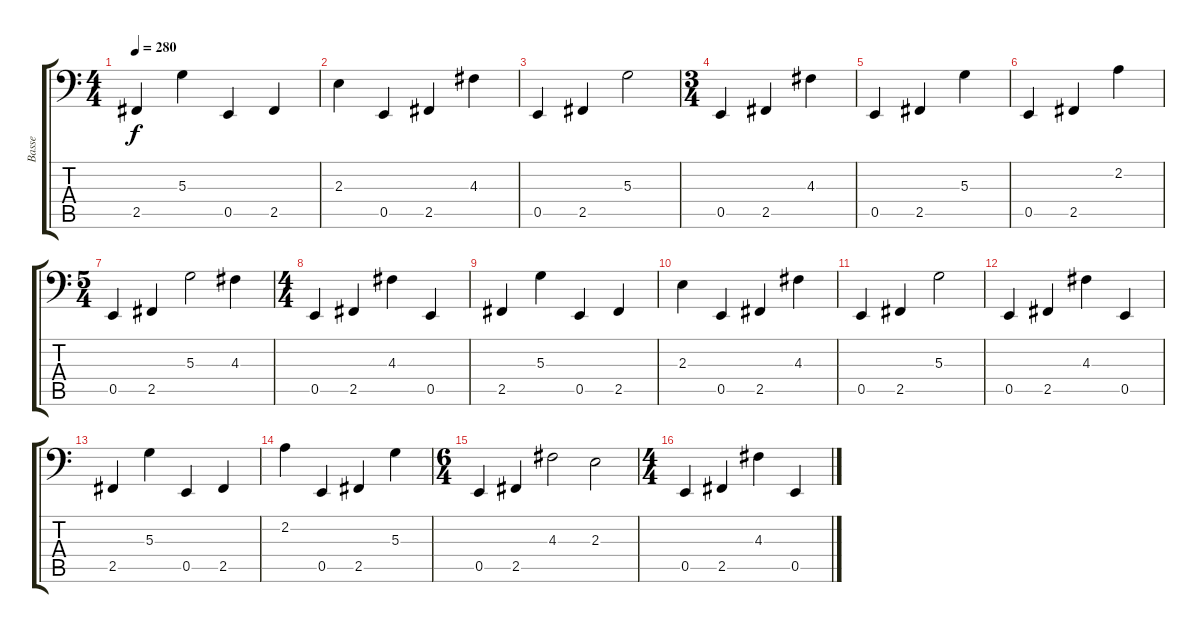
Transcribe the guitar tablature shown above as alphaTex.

\track ("Basse" "Basse") {instrument electricbassfinger}
\staff {score tabs}
\tuning (C3 G2 D2 A1 E1 B0) {hide}
\ts (4 4)
\tempo 280
\clef f4
\ks c
2.5.4{dy f} 5.3.4 0.5.4 2.5.4 |
2.3.4 0.5.4 2.5.4 4.3.4 |
0.5.4 2.5.4 5.3.2 |
\ts (3 4)
0.5.4 2.5.4 4.3.4 |
0.5.4 2.5.4 5.3.4 |
0.5.4 2.5.4 2.2.4 |
\ts (5 4)
0.5.4 2.5.4 5.3.2 4.3.4 |
\ts (4 4)
0.5.4 2.5.4 4.3.4 0.5.4 |
2.5.4 5.3.4 0.5.4 2.5.4 |
2.3.4 0.5.4 2.5.4 4.3.4 |
0.5.4 2.5.4 5.3.2 |
0.5.4 2.5.4 4.3.4 0.5.4 |
2.5.4 5.3.4 0.5.4 2.5.4 |
2.2.4 0.5.4 2.5.4 5.3.4 |
\ts (6 4)
0.5.4 2.5.4 4.3.2 2.3.2 |
\ts (4 4)
0.5.4 2.5.4 4.3.4 0.5.4
